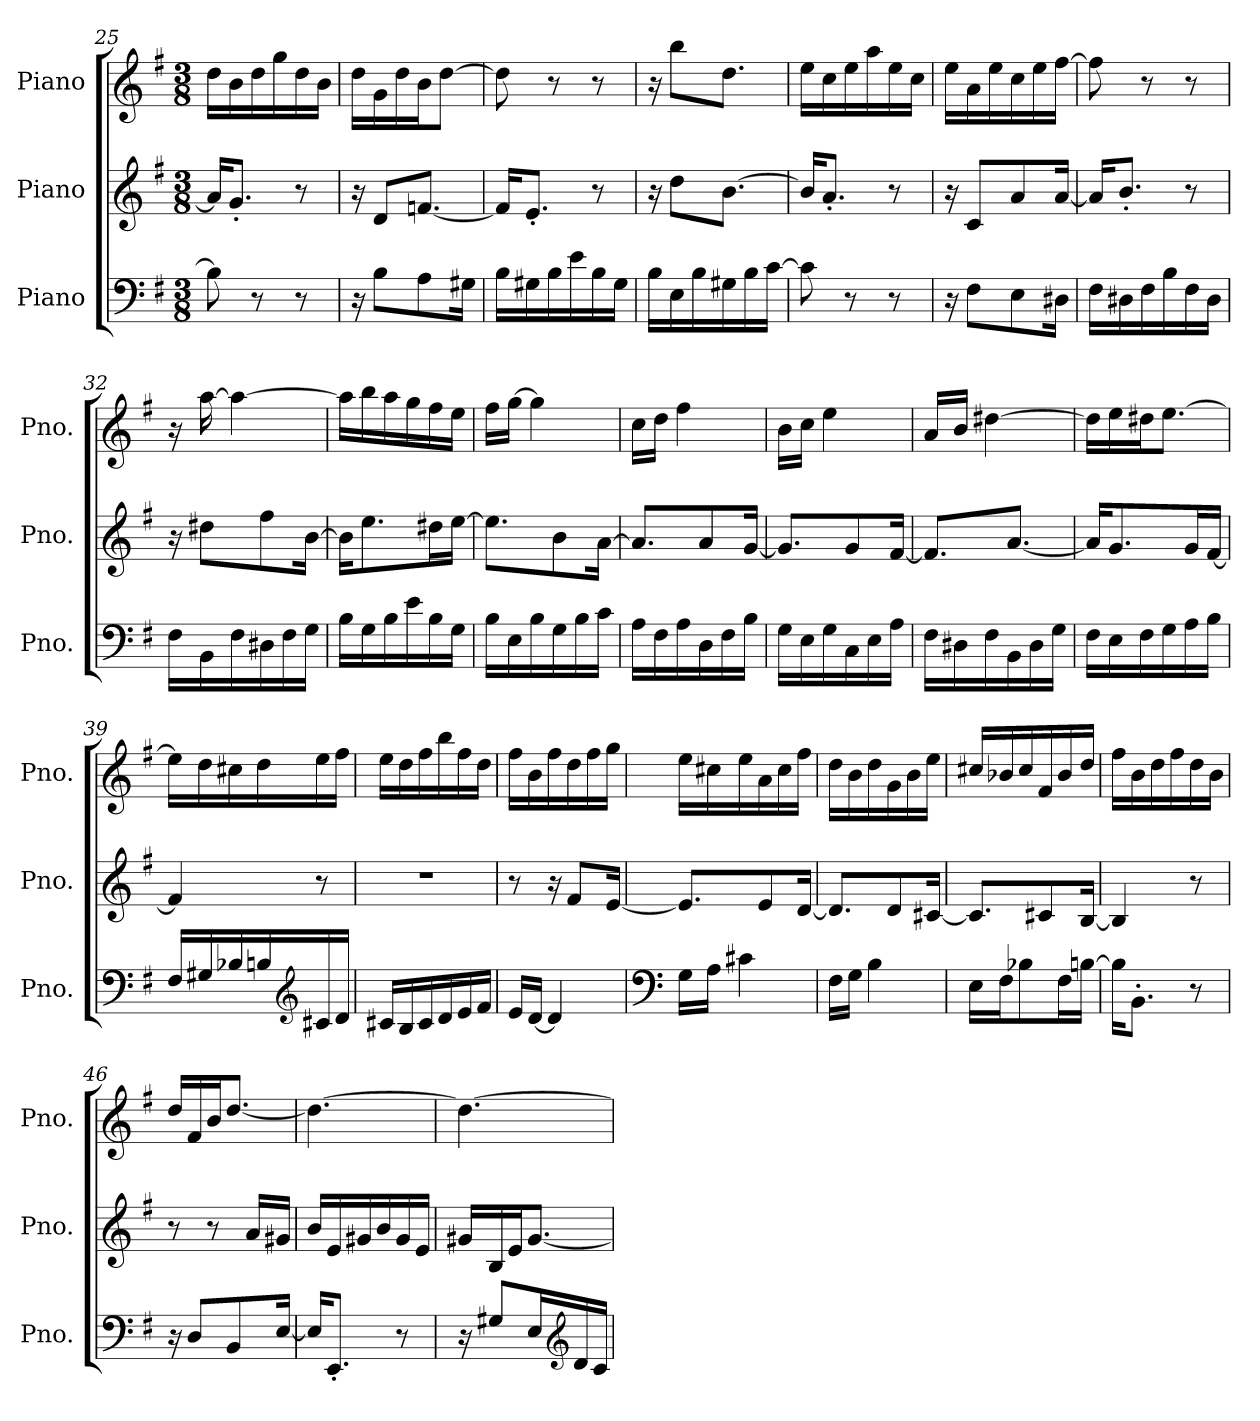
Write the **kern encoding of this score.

**kern	**kern	**kern
*part3	*part2	*part1
*staff3	*staff2	*staff1
*I"Piano	*I"Piano	*I"Piano
*I'Pno.	*I'Pno.	*I'Pno.
*clefF4	*clefG2	*clefG2
*k[f#]	*k[f#]	*k[f#]
*M3/8	*M3/8	*M3/8
=25	=25	=25
8B\]	16a/KL]	16dd\LL
.	8.g'/J	16b\
8r	.	16dd\
.	.	16gg\
8r	8r	16dd\
.	.	16b\JJ
=26	=26	=26
16r	16r	16dd\LL
8B\L	8d/L	16g\
.	.	16dd\
8A\	[8.fn/J	16b\J
.	.	[8dd\J
16G#X\Jk	.	.
!!LO:PB:g=z
=27	=27	=27
16B\LL	16f/KL]	8dd\]
16G#X\	8.e'/J	.
16B\	.	8r
16e\	.	.
16B\	8r	8r
16G#\JJ	.	.
=28	=28	=28
16B\LL	16r	16r
16E\	8dd\L	8bb\L
16B\	.	.
16G#X\	[8.b\J	8.dd\J
16B\	.	.
[16c\JJ	.	.
=29	=29	=29
8c\]	16b/KL]	16ee\LL
.	8.a'/J	16cc\
8r	.	16ee\
.	.	16aa\
8r	8r	16ee\
.	.	16cc\JJ
=30	=30	=30
16r	16r	16ee\LL
8F#\L	8c/L	16a\
.	.	16ee\
8E\	8a/	16cc\
.	.	16ee\
16D#X\Jk	[16a/Jk	[16ff#\JJ
=31	=31	=31
16F#\LL	16a/KL]	8ff#\]
16D#X\	8.b'/J	.
16F#\	.	8r
16B\	.	.
16F#\	8r	8r
16D#\JJ	.	.
=32	=32	=32
16F#\LL	16r	16r
16BB\	8dd#X\L	[16aa\
16F#\	.	4aa\_
16D#X\	8ff#\	.
16F#\	.	.
16G\JJ	[16b\Jk	.
!!LO:LB:g=z
=33	=33	=33
16B\LL	16b\KL]	16aa\LL]
16G\	8.ee\	16bb\
16B\	.	16aa\
16e\	.	16gg\
16B\	16dd#X\L	16ff#\
16G\JJ	[16ee\JJ	16ee\JJ
=34	=34	=34
16B\LL	8.ee\L]	16ff#\LL
16E\	.	[16gg\JJ
16B\	.	4gg\]
16G\	8b\	.
16B\	.	.
16c\JJ	[16a\Jk	.
=35	=35	=35
16A\LL	8.a/L]	16cc\LL
16F#\	.	16dd\JJ
16A\	.	4ff#\
16D\	8a/	.
16F#\	.	.
16B\JJ	[16g/Jk	.
=36	=36	=36
16G\LL	8.g/L]	16b\LL
16E\	.	16cc\JJ
16G\	.	4ee\
16C\	8g/	.
16E\	.	.
16A\JJ	[16f#/Jk	.
=37	=37	=37
16F#\LL	8.f#/L]	16a/LL
16D#X\	.	16b/JJ
16F#\	.	[4dd#X\
16BB\	[8.a/J	.
16D#\	.	.
16G\JJ	.	.
=38	=38	=38
16F#\LL	16a/KL]	16dd#\LL]
16E\	8.g/	16ee\
16F#\	.	16dd#X\J
16G\	.	[8.ee\J
16A\	16g/L	.
16B\JJ	[16f#/JJ	.
!!LO:LB:g=z
=39	=39	=39
16F#/LL	4f#/]	16ee\LL]
16G#X/	.	16dd\
16B-X/	.	16cc#X\
16Bn/	.	16dd\
*clefG2	*	*
16c#X/	8r	16ee\
16d/JJ	.	16ff#\JJ
=40	=40	=40
16c#X/LL	4.r	16ee\LL
16B/	.	16dd\
16c#/	.	16ff#\
16d/	.	16bb\
16e/	.	16ff#\
16f#/JJ	.	16dd\JJ
=41	=41	=41
16e/LL	8r	16ff#\LL
[16d/JJ	.	16b\
4d/]	16r	16ff#\
.	8f#/L	16dd\
.	.	16ff#\
.	[16e/Jk	16gg\JJ
=42	=42	=42
*clefF4	*	*
16G\LL	8.e/L]	16ee\LL
16A\JJ	.	16cc#X\
4c#X\	.	16ee\
.	8e/	16a\
.	.	16cc#\
.	[16d/Jk	16ff#\JJ
=43	=43	=43
16F#\LL	8.d/L]	16dd\LL
16G\JJ	.	16b\
4B\	.	16dd\
.	8d/	16g\
.	.	16b\
.	[16c#X/Jk	16ee\JJ
!!LO:LB:g=z
=44	=44	=44
16E\LL	8.c#/L]	16cc#X/LL
16F#\J	.	16b-X/
8B-X\	.	16cc#/
.	8c#X/	16f#/
16F#\L	.	16b-/
[16Bn\JJ	[16B/Jk	16dd/JJ
=45	=45	=45
16B\KL]	4B/]	16ff#\LL
8.BB'\J	.	16b\
.	.	16dd\
.	.	16ff#\
8r	8r	16dd\
.	.	16b\JJ
=46	=46	=46
16r	8r	16dd/LL
8D/L	.	16f#/
.	8r	16b/J
8BB/	.	[8.dd/J
.	16a/LL	.
[16E/Jk	16g#X/JJ	.
=47	=47	=47
16E/KL]	16b/LL	4.dd\_
8.EE'/J	16e/	.
.	16g#X/	.
.	16b/	.
8r	16g#/	.
.	16e/JJ	.
=48	=48	=48
16r	16g#X/LL	4.dd\_
8G#X/L	16B/	.
.	16e/J	.
16E/L	[8.g#/J	.
*clefG2	*	*
16d/	.	.
16c/JJ	.	.
=	=	=
*-	*-	*-
